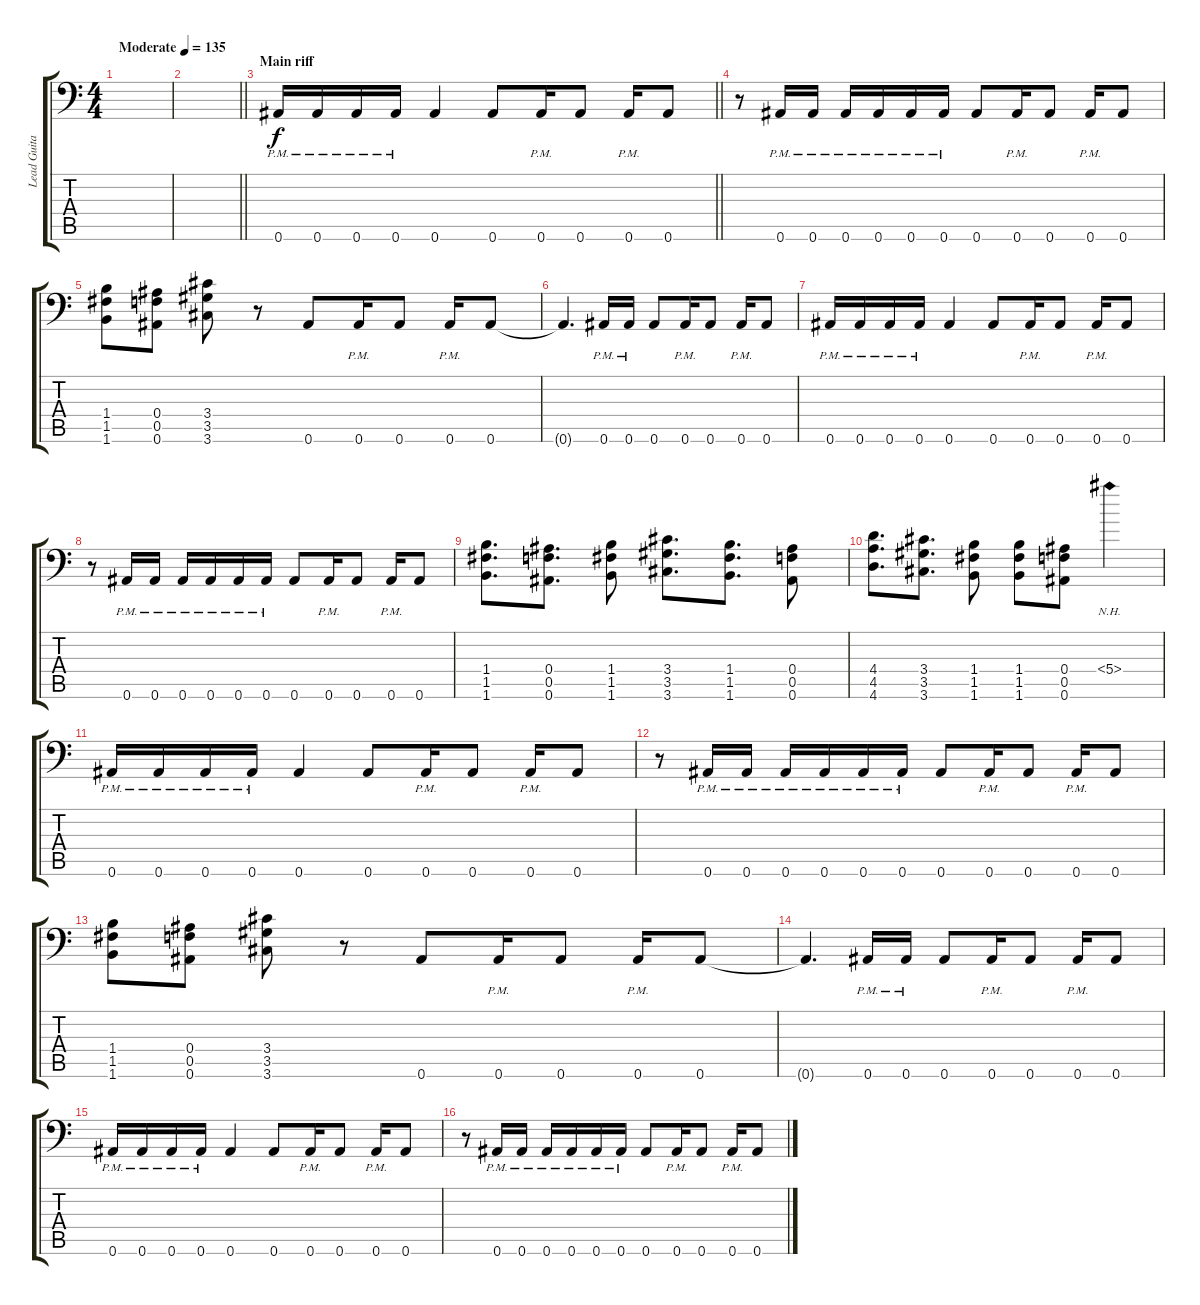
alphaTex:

\track ("Lead Guitar" "Lead Guita") {instrument distortionguitar}
\staff {score tabs}
\tuning (C4 G3 Eb3 Bb2 F2 Bb1) {hide}
\ts (4 4)
\tempo (135 "Moderate")
\clef f4
\ks c
|
\barLineRight lightlight
|
\section ("" "Main riff")
\barLineRight lightlight
0.6{pm}.16{balance 0} 0.6{pm}.16 0.6{pm}.16 0.6{pm}.16 0.6.4 0.6.8 0.6{pm}.16 0.6.8 0.6{pm}.16 0.6.8 |
r.8 0.6{pm}.16 0.6{pm}.16 0.6{pm}.16 0.6{pm}.16 0.6{pm}.16 0.6{pm}.16 0.6.8 0.6{pm}.16 0.6.8 0.6{pm}.16 0.6.8 |
(1.4 1.5 1.6).8 (0.4 0.5 0.6).8 (3.4 3.5 3.6).8 r.8 0.6.8 0.6{pm}.16 0.6.8 0.6{pm}.16 0.6.8 |
0.6{t}.4{d} 0.6{pm}.16 0.6{pm}.16 0.6.8 0.6{pm}.16 0.6.8 0.6{pm}.16 0.6.8 |
0.6{pm}.16 0.6{pm}.16 0.6{pm}.16 0.6{pm}.16 0.6.4 0.6.8 0.6{pm}.16 0.6.8 0.6{pm}.16 0.6.8 |
r.8 0.6{pm}.16 0.6{pm}.16 0.6{pm}.16 0.6{pm}.16 0.6{pm}.16 0.6{pm}.16 0.6.8 0.6{pm}.16 0.6.8 0.6{pm}.16 0.6.8 |
(1.4 1.5 1.6).8{d} (0.4 0.5 0.6).8{d} (1.4 1.5 1.6).8 (3.4 3.5 3.6).8{d} (1.4 1.5 1.6).8{d} (0.4 0.5 0.6).8 |
(4.4 4.5 4.6).8{d} (3.4 3.5 3.6).8{d} (1.4 1.5 1.6).8 (1.4 1.5 1.6).8 (0.4 0.5 0.6).8 5.4{nh}.4 |
0.6{pm}.16 0.6{pm}.16 0.6{pm}.16 0.6{pm}.16 0.6.4 0.6.8 0.6{pm}.16 0.6.8 0.6{pm}.16 0.6.8 |
r.8 0.6{pm}.16 0.6{pm}.16 0.6{pm}.16 0.6{pm}.16 0.6{pm}.16 0.6{pm}.16 0.6.8 0.6{pm}.16 0.6.8 0.6{pm}.16 0.6.8 |
(1.4 1.5 1.6).8 (0.4 0.5 0.6).8 (3.4 3.5 3.6).8 r.8 0.6.8 0.6{pm}.16 0.6.8 0.6{pm}.16 0.6.8 |
0.6{t}.4{d} 0.6{pm}.16 0.6{pm}.16 0.6.8 0.6{pm}.16 0.6.8 0.6{pm}.16 0.6.8 |
0.6{pm}.16 0.6{pm}.16 0.6{pm}.16 0.6{pm}.16 0.6.4 0.6.8 0.6{pm}.16 0.6.8 0.6{pm}.16 0.6.8 |
r.8 0.6{pm}.16 0.6{pm}.16 0.6{pm}.16 0.6{pm}.16 0.6{pm}.16 0.6{pm}.16 0.6.8 0.6{pm}.16 0.6.8 0.6{pm}.16 0.6.8
